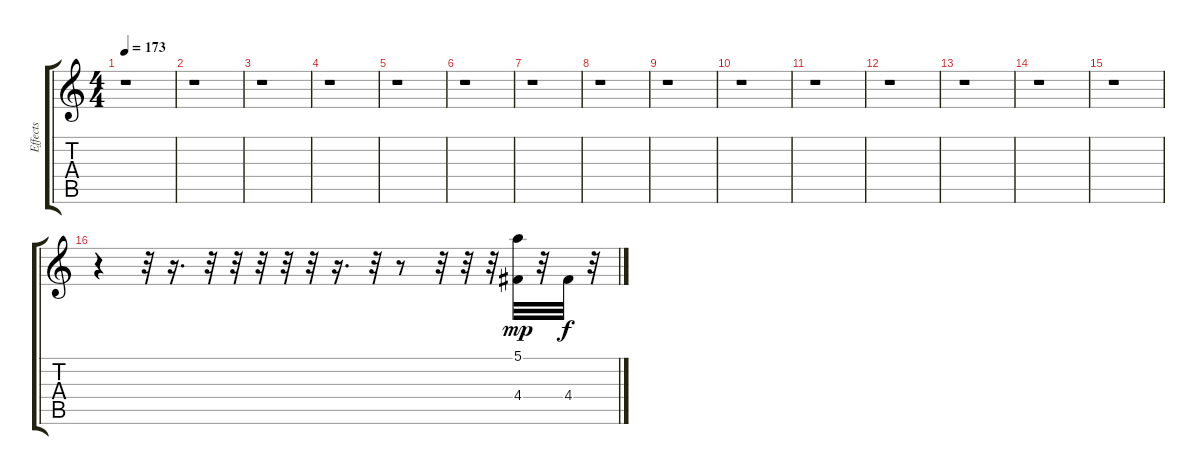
\track ("Effects" "Effects") {instrument acousticguitarsteel}
\staff {score tabs}
\tuning (E4 B3 G3 D3 A2 E2) {hide}
\ts (4 4)
\tempo 173
\clef g2
\ks c
r.1{dy mp} |
r.1 |
r.1 |
r.1 |
r.1 |
r.1 |
r.1 |
r.1 |
r.1 |
r.1 |
r.1 |
r.1 |
r.1 |
r.1 |
r.1 |
r.4 r.32 r.16{d} r.32 r.32 r.32 r.32 r.32 r.16{d} r.32 r.8 r.32 r.32 r.32 (5.1 4.4).32 r.32 4.4.32{dy f} r.32
